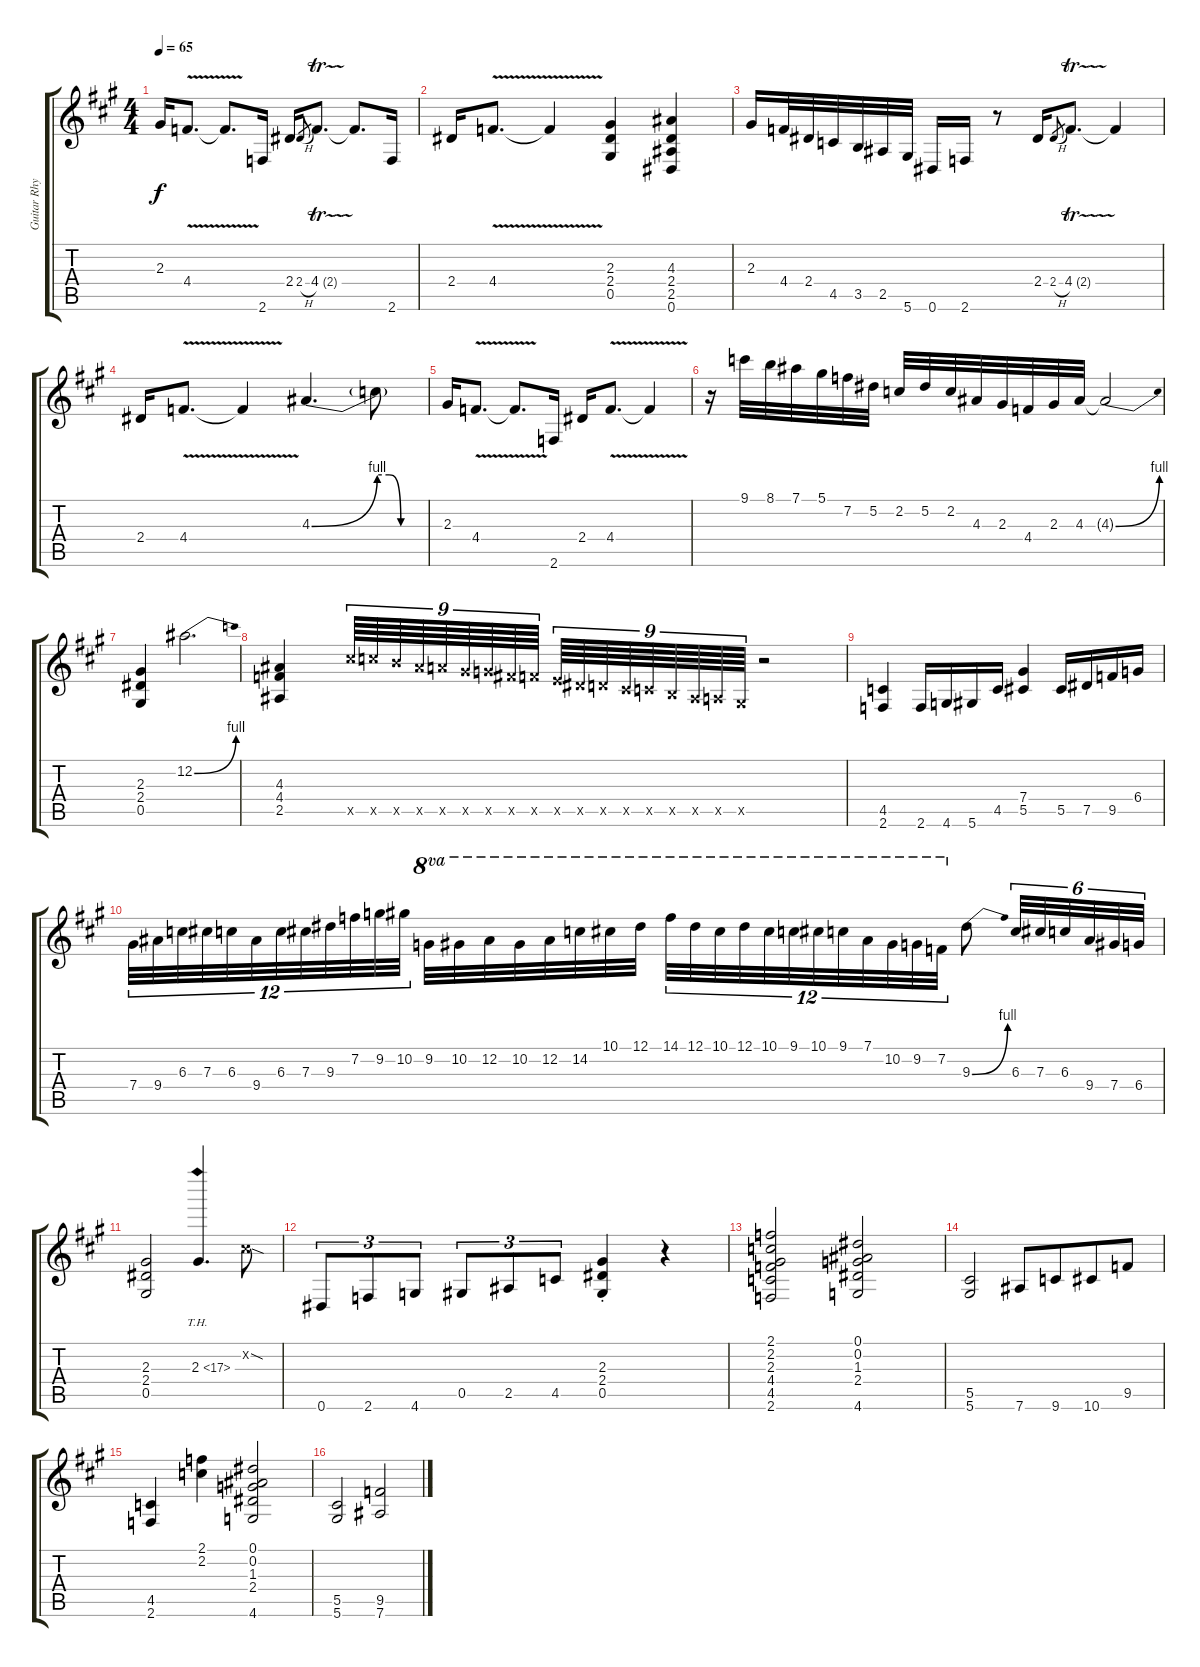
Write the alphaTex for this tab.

\track ("Guitar Rhythm" "Guitar Rhy") {instrument distortionguitar}
\staff {score tabs}
\tuning (Eb4 Bb3 Gb3 Db3 Ab2 Eb2) {hide}
\ts (4 4)
\tempo 65
\clef g2
\ks a
2.3.16{dy f} 4.4{v}.8{d} 4.4{t}.8{d} 2.6.16 2.4.16 2.4{h}.8{gr} 4.4{tr (2 32)}.8{d} 4.4{t}.8{d} 2.6.16 |
2.4.16 4.4{v}.8{d} 4.4{t}.4 (2.3 2.4 0.5).4 (4.3 2.4 2.5 0.6).4 |
2.3.16 4.4.32 2.4.32 4.5.32 3.5.32 2.5.32 5.6.32 0.6.16 2.6.16 r.8 2.4.16 2.4{h}.8{gr} 4.4{tr (2 32)}.8{d} 4.4{t}.4 |
2.4.16 4.4{v}.8{d} 4.4{t}.4 4.3{be (bend 0 0 60 4)}.4{d} 4.3{be (custom 0 4 15 4 30 0 60 0) t}.8 |
2.3.16 4.4{v}.8{d} 4.4{t}.8{d} 2.6.16 2.4.16 4.4{v}.8{d} 4.4{t}.4 |
r.16 9.1.32 8.1.32 7.1.32 5.1.32 7.2.32 5.2.32 2.2.32 5.2.32 2.2.32 4.3.32 2.3.32 4.4.32 2.3.32 4.3.32 4.3{be (bend 0 0 60 4) t}.2 |
(2.3 2.4 0.5).4 12.2{be (bend 0 0 60 4)}.2{d} |
(4.3 4.4 2.5).4 17.5{x}.64{tu (9 8)} 16.5{x}.64{tu (9 8)} 15.5{x}.64{tu (9 8)} 14.5{x}.64{tu (9 8)} 13.5{x}.64{tu (9 8)} 12.5{x}.64{tu (9 8)} 11.5{x}.64{tu (9 8)} 10.5{x}.64{tu (9 8)} 9.5{x}.64{tu (9 8) beam splitsecondary} 8.5{x}.64{tu (9 8)} 7.5{x}.64{tu (9 8)} 6.5{x}.64{tu (9 8)} 5.5{x}.64{tu (9 8)} 4.5{x}.64{tu (9 8)} 3.5{x}.64{tu (9 8)} 2.5{x}.64{tu (9 8)} 1.5{x}.64{tu (9 8)} 0.5{x}.64{tu (9 8)} r.2 |
(4.5 2.6).4 2.6.16 4.6.16 5.6.16 4.5.16 (7.4 5.5).4 5.5.16 7.5.16 9.5.16 6.4.16 |
7.4.32{tu (12 8)} 9.4.32{tu (12 8)} 6.3.32{tu (12 8)} 7.3.32{tu (12 8)} 6.3.32{tu (12 8)} 9.4.32{tu (12 8)} 6.3.32{tu (12 8)} 7.3.32{tu (12 8)} 9.3.32{tu (12 8)} 7.2.32{tu (12 8)} 9.2.32{tu (12 8)} 10.2.32{tu (12 8)} 9.2.32{ot 8va} 10.2.32{ot 8va} 12.2.32{ot 8va} 10.2.32{ot 8va} 12.2.32{ot 8va} 14.2.32{ot 8va} 10.1.32{ot 8va} 12.1.32{ot 8va} 14.1.32{tu (12 8) ot 8va} 12.1.32{tu (12 8) ot 8va} 10.1.32{tu (12 8) ot 8va} 12.1.32{tu (12 8) ot 8va} 10.1.32{tu (12 8) ot 8va} 9.1.32{tu (12 8) ot 8va} 10.1.32{tu (12 8) ot 8va} 9.1.32{tu (12 8) ot 8va} 7.1.32{tu (12 8) ot 8va} 10.2.32{tu (12 8) ot 8va} 9.2.32{tu (12 8) ot 8va} 7.2.32{tu (12 8) ot 8va} 9.3{be (bend 0 0 60 4)}.8 6.3.32{tu (6 4)} 7.3.32{tu (6 4)} 6.3.32{tu (6 4)} 9.4.32{tu (6 4)} 7.4.32{tu (6 4)} 6.4.32{tu (6 4)} |
(2.3 2.4 0.5).2 2.3{th 15}.4{d} 3.2{sod x}.8 |
0.6.8{tu (3 2)} 2.6.8{tu (3 2)} 4.6.8{tu (3 2)} 0.5.8{tu (3 2)} 2.5.8{tu (3 2)} 4.5.8{tu (3 2)} (2.3{st} 2.4{st} 0.5{st}).4 r.4 |
(2.1 2.2 2.3 4.4 4.5 2.6).2 (0.1 0.2 1.3 2.4 4.6).2 |
(5.5 5.6).2 7.6.8 9.6.8{beam merge} 10.6.8 9.5.8 |
(4.5 2.6).4 (2.1 2.2).4 (0.1 0.2 1.3 2.4 4.6).2 |
(5.5 5.6).2 (9.5 7.6).2
